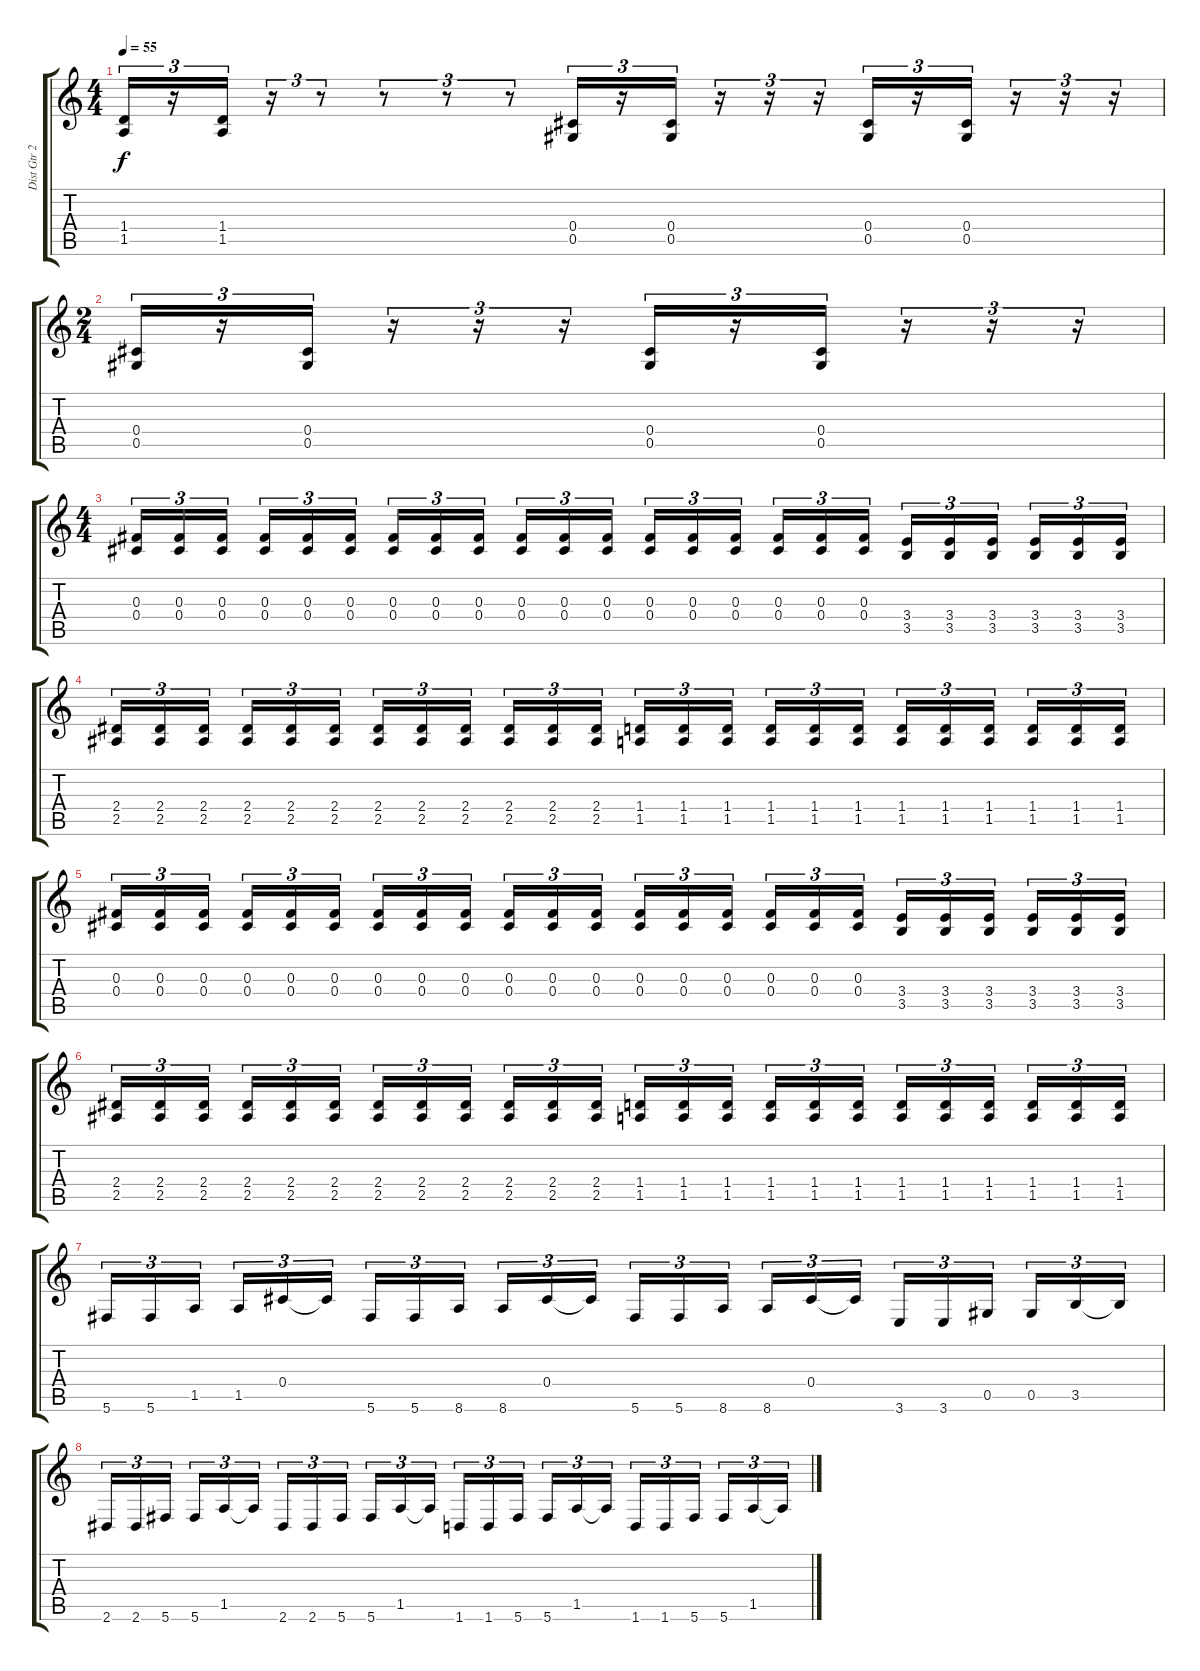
\track ("Dist Gtr 2" "Dist Gtr 2") {instrument distortionguitar}
\staff {score tabs}
\tuning (Eb4 Bb3 Gb3 Db3 Ab2 Db2) {hide}
\ts (4 4)
\tempo 55
\clef g2
\ks c
(1.4 1.5).16{tu (3 2) dy f} r.16{tu (3 2)} (1.4 1.5).16{tu (3 2)} r.16{tu (3 2)} r.8{tu (3 2)} r.8{tu (3 2)} r.8{tu (3 2)} r.8{tu (3 2)} (0.4 0.5).16{tu (3 2)} r.16{tu (3 2)} (0.4 0.5).16{tu (3 2)} r.16{tu (3 2)} r.16{tu (3 2)} r.16{tu (3 2)} (0.4 0.5).16{tu (3 2)} r.16{tu (3 2)} (0.4 0.5).16{tu (3 2)} r.16{tu (3 2)} r.16{tu (3 2)} r.16{tu (3 2)} |
\ts (2 4)
(0.4 0.5).16{tu (3 2)} r.16{tu (3 2)} (0.4 0.5).16{tu (3 2)} r.16{tu (3 2)} r.16{tu (3 2)} r.16{tu (3 2)} (0.4 0.5).16{tu (3 2)} r.16{tu (3 2)} (0.4 0.5).16{tu (3 2)} r.16{tu (3 2)} r.16{tu (3 2)} r.16{tu (3 2)} |
\ts (4 4)
(0.3 0.4).16{tu (3 2)} (0.3 0.4).16{tu (3 2)} (0.3 0.4).16{tu (3 2)} (0.3 0.4).16{tu (3 2)} (0.3 0.4).16{tu (3 2)} (0.3 0.4).16{tu (3 2)} (0.3 0.4).16{tu (3 2)} (0.3 0.4).16{tu (3 2)} (0.3 0.4).16{tu (3 2)} (0.3 0.4).16{tu (3 2)} (0.3 0.4).16{tu (3 2)} (0.3 0.4).16{tu (3 2)} (0.3 0.4).16{tu (3 2)} (0.3 0.4).16{tu (3 2)} (0.3 0.4).16{tu (3 2)} (0.3 0.4).16{tu (3 2)} (0.3 0.4).16{tu (3 2)} (0.3 0.4).16{tu (3 2)} (3.4 3.5).16{tu (3 2)} (3.4 3.5).16{tu (3 2)} (3.4 3.5).16{tu (3 2)} (3.4 3.5).16{tu (3 2)} (3.4 3.5).16{tu (3 2)} (3.4 3.5).16{tu (3 2)} |
(2.4 2.5).16{tu (3 2)} (2.4 2.5).16{tu (3 2)} (2.4 2.5).16{tu (3 2)} (2.4 2.5).16{tu (3 2)} (2.4 2.5).16{tu (3 2)} (2.4 2.5).16{tu (3 2)} (2.4 2.5).16{tu (3 2)} (2.4 2.5).16{tu (3 2)} (2.4 2.5).16{tu (3 2)} (2.4 2.5).16{tu (3 2)} (2.4 2.5).16{tu (3 2)} (2.4 2.5).16{tu (3 2)} (1.4 1.5).16{tu (3 2)} (1.4 1.5).16{tu (3 2)} (1.4 1.5).16{tu (3 2)} (1.4 1.5).16{tu (3 2)} (1.4 1.5).16{tu (3 2)} (1.4 1.5).16{tu (3 2)} (1.4 1.5).16{tu (3 2)} (1.4 1.5).16{tu (3 2)} (1.4 1.5).16{tu (3 2)} (1.4 1.5).16{tu (3 2)} (1.4 1.5).16{tu (3 2)} (1.4 1.5).16{tu (3 2)} |
(0.3 0.4).16{tu (3 2)} (0.3 0.4).16{tu (3 2)} (0.3 0.4).16{tu (3 2)} (0.3 0.4).16{tu (3 2)} (0.3 0.4).16{tu (3 2)} (0.3 0.4).16{tu (3 2)} (0.3 0.4).16{tu (3 2)} (0.3 0.4).16{tu (3 2)} (0.3 0.4).16{tu (3 2)} (0.3 0.4).16{tu (3 2)} (0.3 0.4).16{tu (3 2)} (0.3 0.4).16{tu (3 2)} (0.3 0.4).16{tu (3 2)} (0.3 0.4).16{tu (3 2)} (0.3 0.4).16{tu (3 2)} (0.3 0.4).16{tu (3 2)} (0.3 0.4).16{tu (3 2)} (0.3 0.4).16{tu (3 2)} (3.4 3.5).16{tu (3 2)} (3.4 3.5).16{tu (3 2)} (3.4 3.5).16{tu (3 2)} (3.4 3.5).16{tu (3 2)} (3.4 3.5).16{tu (3 2)} (3.4 3.5).16{tu (3 2)} |
(2.4 2.5).16{tu (3 2)} (2.4 2.5).16{tu (3 2)} (2.4 2.5).16{tu (3 2)} (2.4 2.5).16{tu (3 2)} (2.4 2.5).16{tu (3 2)} (2.4 2.5).16{tu (3 2)} (2.4 2.5).16{tu (3 2)} (2.4 2.5).16{tu (3 2)} (2.4 2.5).16{tu (3 2)} (2.4 2.5).16{tu (3 2)} (2.4 2.5).16{tu (3 2)} (2.4 2.5).16{tu (3 2)} (1.4 1.5).16{tu (3 2)} (1.4 1.5).16{tu (3 2)} (1.4 1.5).16{tu (3 2)} (1.4 1.5).16{tu (3 2)} (1.4 1.5).16{tu (3 2)} (1.4 1.5).16{tu (3 2)} (1.4 1.5).16{tu (3 2)} (1.4 1.5).16{tu (3 2)} (1.4 1.5).16{tu (3 2)} (1.4 1.5).16{tu (3 2)} (1.4 1.5).16{tu (3 2)} (1.4 1.5).16{tu (3 2)} |
5.6.16{tu (3 2)} 5.6.16{tu (3 2)} 1.5.16{tu (3 2)} 1.5.16{tu (3 2)} 0.4.16{tu (3 2)} 0.4{t}.16{tu (3 2)} 5.6.16{tu (3 2)} 5.6.16{tu (3 2)} 8.6.16{tu (3 2)} 8.6.16{tu (3 2)} 0.4.16{tu (3 2)} 0.4{t}.16{tu (3 2)} 5.6.16{tu (3 2)} 5.6.16{tu (3 2)} 8.6.16{tu (3 2)} 8.6.16{tu (3 2)} 0.4.16{tu (3 2)} 0.4{t}.16{tu (3 2)} 3.6.16{tu (3 2)} 3.6.16{tu (3 2)} 0.5.16{tu (3 2)} 0.5.16{tu (3 2)} 3.5.16{tu (3 2)} 3.5{t}.16{tu (3 2)} |
2.6.16{tu (3 2)} 2.6.16{tu (3 2)} 5.6.16{tu (3 2)} 5.6.16{tu (3 2)} 1.5.16{tu (3 2)} 1.5{t}.16{tu (3 2)} 2.6.16{tu (3 2)} 2.6.16{tu (3 2)} 5.6.16{tu (3 2)} 5.6.16{tu (3 2)} 1.5.16{tu (3 2)} 1.5{t}.16{tu (3 2)} 1.6.16{tu (3 2)} 1.6.16{tu (3 2)} 5.6.16{tu (3 2)} 5.6.16{tu (3 2)} 1.5.16{tu (3 2)} 1.5{t}.16{tu (3 2)} 1.6.16{tu (3 2)} 1.6.16{tu (3 2)} 5.6.16{tu (3 2)} 5.6.16{tu (3 2)} 1.5.16{tu (3 2)} 1.5{t}.16{tu (3 2)}
